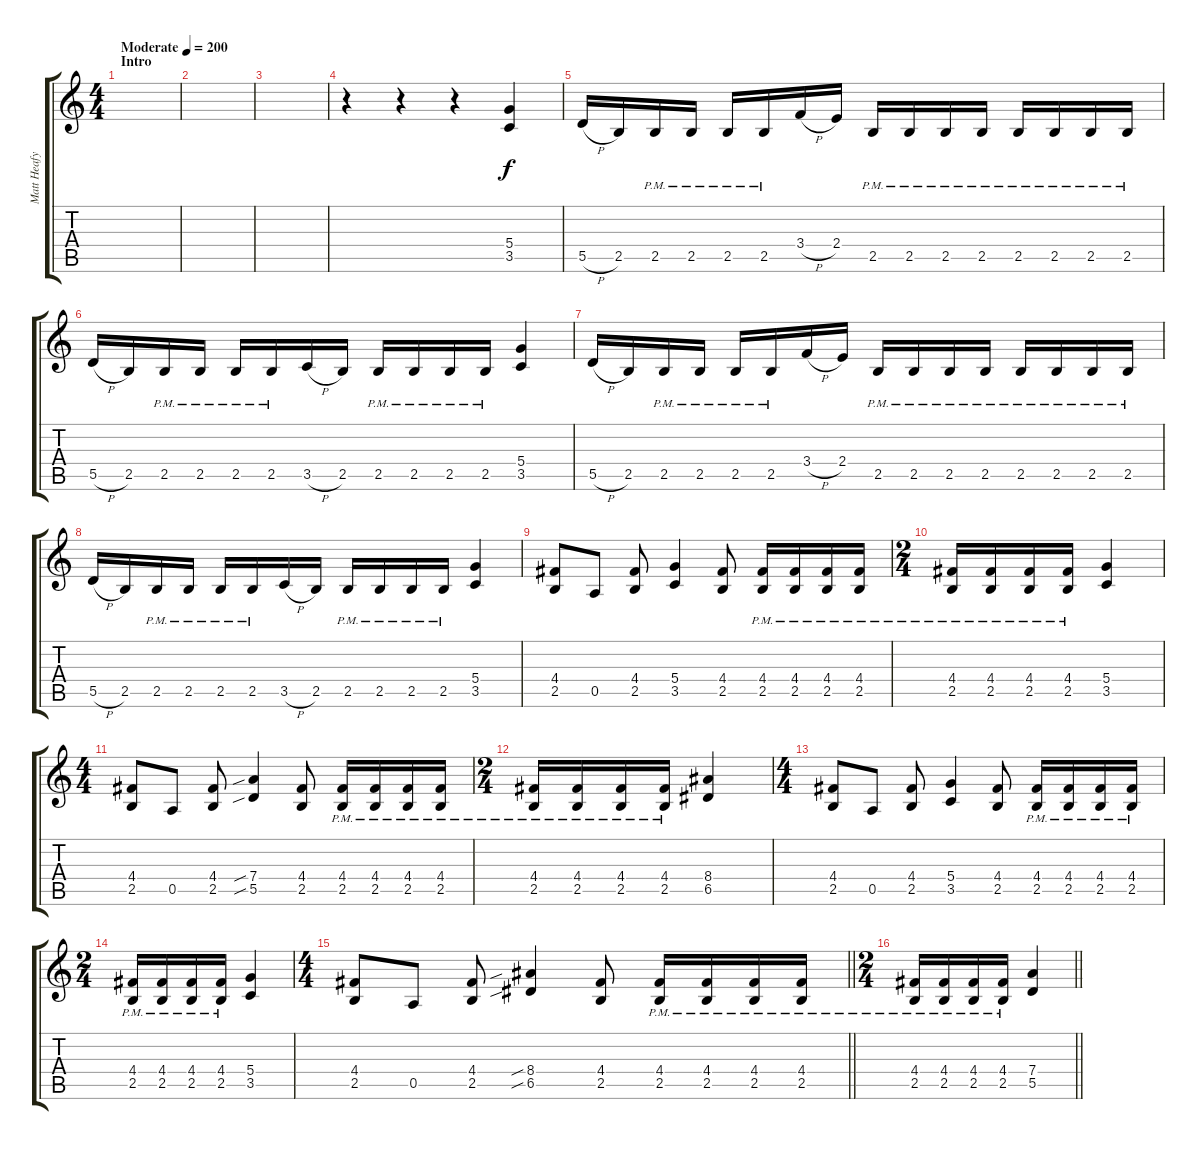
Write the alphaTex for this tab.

\track ("Matt Heafy" "Matt Heafy") {instrument distortionguitar}
\staff {score tabs}
\tuning (E4 B3 G3 D3 A2 E2) {hide}
\ts (4 4)
\section ("" "Intro")
\tempo (200 "Moderate")
\clef g2
\ks c
|
|
|
r.4 r.4 r.4 (5.4 3.5).4 |
5.5{h}.16 2.5.16 2.5{pm}.16 2.5{pm}.16 2.5{pm}.16 2.5{pm}.16 3.4{h}.16 2.4.16 2.5{pm}.16 2.5{pm}.16 2.5{pm}.16 2.5{pm}.16 2.5{pm}.16 2.5{pm}.16 2.5{pm}.16 2.5{pm}.16 |
5.5{h}.16 2.5.16 2.5{pm}.16 2.5{pm}.16 2.5{pm}.16 2.5{pm}.16 3.5{h}.16 2.5.16 2.5{pm}.16 2.5{pm}.16 2.5{pm}.16 2.5{pm}.16 (5.4 3.5).4 |
5.5{h}.16 2.5.16 2.5{pm}.16 2.5{pm}.16 2.5{pm}.16 2.5{pm}.16 3.4{h}.16 2.4.16 2.5{pm}.16 2.5{pm}.16 2.5{pm}.16 2.5{pm}.16 2.5{pm}.16 2.5{pm}.16 2.5{pm}.16 2.5{pm}.16 |
5.5{h}.16 2.5.16 2.5{pm}.16 2.5{pm}.16 2.5{pm}.16 2.5{pm}.16 3.5{h}.16 2.5.16 2.5{pm}.16 2.5{pm}.16 2.5{pm}.16 2.5{pm}.16 (5.4 3.5).4 |
(4.4 2.5).8 0.5.8 (4.4 2.5).8 (5.4 3.5).4 (4.4 2.5).8 (4.4{pm} 2.5{pm}).16 (4.4{pm} 2.5{pm}).16 (4.4{pm} 2.5{pm}).16 (4.4{pm} 2.5{pm}).16 |
\ts (2 4)
(4.4{pm} 2.5{pm}).16 (4.4{pm} 2.5{pm}).16 (4.4{pm} 2.5{pm}).16 (4.4{pm} 2.5{pm}).16 (5.4 3.5).4 |
\ts (4 4)
(4.4 2.5).8 0.5.8 (4.4 2.5).8 (7.4{sib} 5.5{sib}).4 (4.4 2.5).8 (4.4{pm} 2.5{pm}).16 (4.4{pm} 2.5{pm}).16 (4.4{pm} 2.5{pm}).16 (4.4{pm} 2.5{pm}).16 |
\ts (2 4)
(4.4{pm} 2.5{pm}).16 (4.4{pm} 2.5{pm}).16 (4.4{pm} 2.5{pm}).16 (4.4{pm} 2.5{pm}).16 (8.4 6.5).4 |
\ts (4 4)
(4.4 2.5).8 0.5.8 (4.4 2.5).8 (5.4 3.5).4 (4.4 2.5).8 (4.4{pm} 2.5{pm}).16 (4.4{pm} 2.5{pm}).16 (4.4{pm} 2.5{pm}).16 (4.4{pm} 2.5{pm}).16 |
\ts (2 4)
(4.4{pm} 2.5{pm}).16 (4.4{pm} 2.5{pm}).16 (4.4{pm} 2.5{pm}).16 (4.4{pm} 2.5{pm}).16 (5.4 3.5).4 |
\ts (4 4)
\barLineRight lightlight
(4.4 2.5).8 0.5.8 (4.4 2.5).8 (8.4{sib} 6.5{sib}).4 (4.4 2.5).8 (4.4{pm} 2.5{pm}).16 (4.4{pm} 2.5{pm}).16 (4.4{pm} 2.5{pm}).16 (4.4{pm} 2.5{pm}).16 |
\ts (2 4)
\section ("" "")
\barLineRight lightlight
(4.4{pm} 2.5{pm}).16 (4.4{pm} 2.5{pm}).16 (4.4{pm} 2.5{pm}).16 (4.4{pm} 2.5{pm}).16 (7.4 5.5).4
